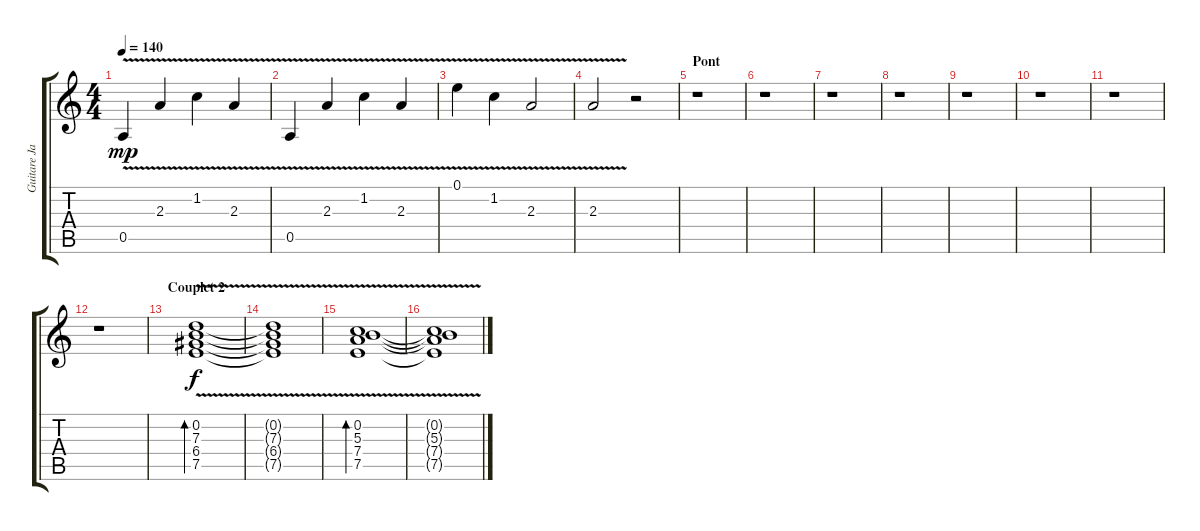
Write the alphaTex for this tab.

\track ("Guitare Jazz" "Guitare Ja") {instrument electricguitarjazz}
\staff {score tabs}
\tuning (E4 B3 G3 D3 A2 E2) {hide}
\ts (4 4)
\tempo 140
\clef g2
\ks c
0.5{v}.4{dy mp} 2.3{v}.4 1.2{v}.4 2.3{v}.4 |
0.5{v}.4 2.3{v}.4 1.2{v}.4 2.3{v}.4 |
0.1{v}.4 1.2{v}.4 2.3{v}.2 |
2.3{v}.2 r.2 |
\section ("" "Pont")
r.1 |
r.1 |
r.1 |
r.1 |
r.1 |
r.1 |
r.1 |
r.1 |
\section ("" "Couplet 2")
(0.2{v} 7.3{v} 6.4{v} 7.5{v}).1{bd 240 dy f} |
(0.2{t} 7.3{t} 6.4{t} 7.5{t}).1 |
(0.2{v} 5.3{v} 7.4{v} 7.5{v}).1{bd 240} |
(0.2{t} 5.3{t} 7.4{t} 7.5{t}).1
